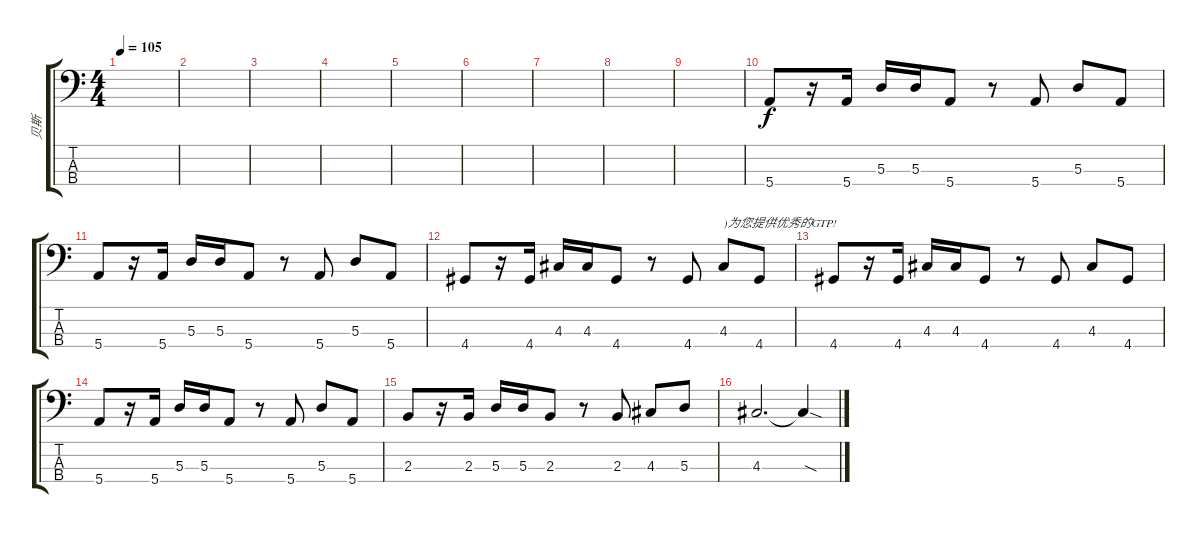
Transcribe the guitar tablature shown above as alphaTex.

\track ("贝斯" "贝斯") {instrument electricbassfinger}
\staff {score tabs}
\tuning (G2 D2 A1 E1) {hide}
\ts (4 4)
\tempo 105
\clef f4
\ks c
|
|
|
|
|
|
|
|
|
5.4.8 r.16 5.4.16 5.3.16 5.3.16 5.4.8 r.8 5.4.8 5.3.8 5.4.8 |
5.4.8 r.16 5.4.16 5.3.16 5.3.16 5.4.8 r.8 5.4.8 5.3.8 5.4.8 |
4.4.8 r.16 4.4.16 4.3.16 4.3.16 4.4.8 r.8 4.4.8 4.3.8{txt ")为您提供优秀的GTP!"} 4.4.8 |
4.4.8 r.16 4.4.16 4.3.16 4.3.16 4.4.8 r.8 4.4.8 4.3.8 4.4.8 |
5.4.8 r.16 5.4.16 5.3.16 5.3.16 5.4.8 r.8 5.4.8 5.3.8 5.4.8 |
2.3.8 r.16 2.3.16 5.3.16 5.3.16 2.3.8 r.8 2.3.8 4.3.8 5.3.8 |
4.3.2{d} 4.3{sod t}.4
